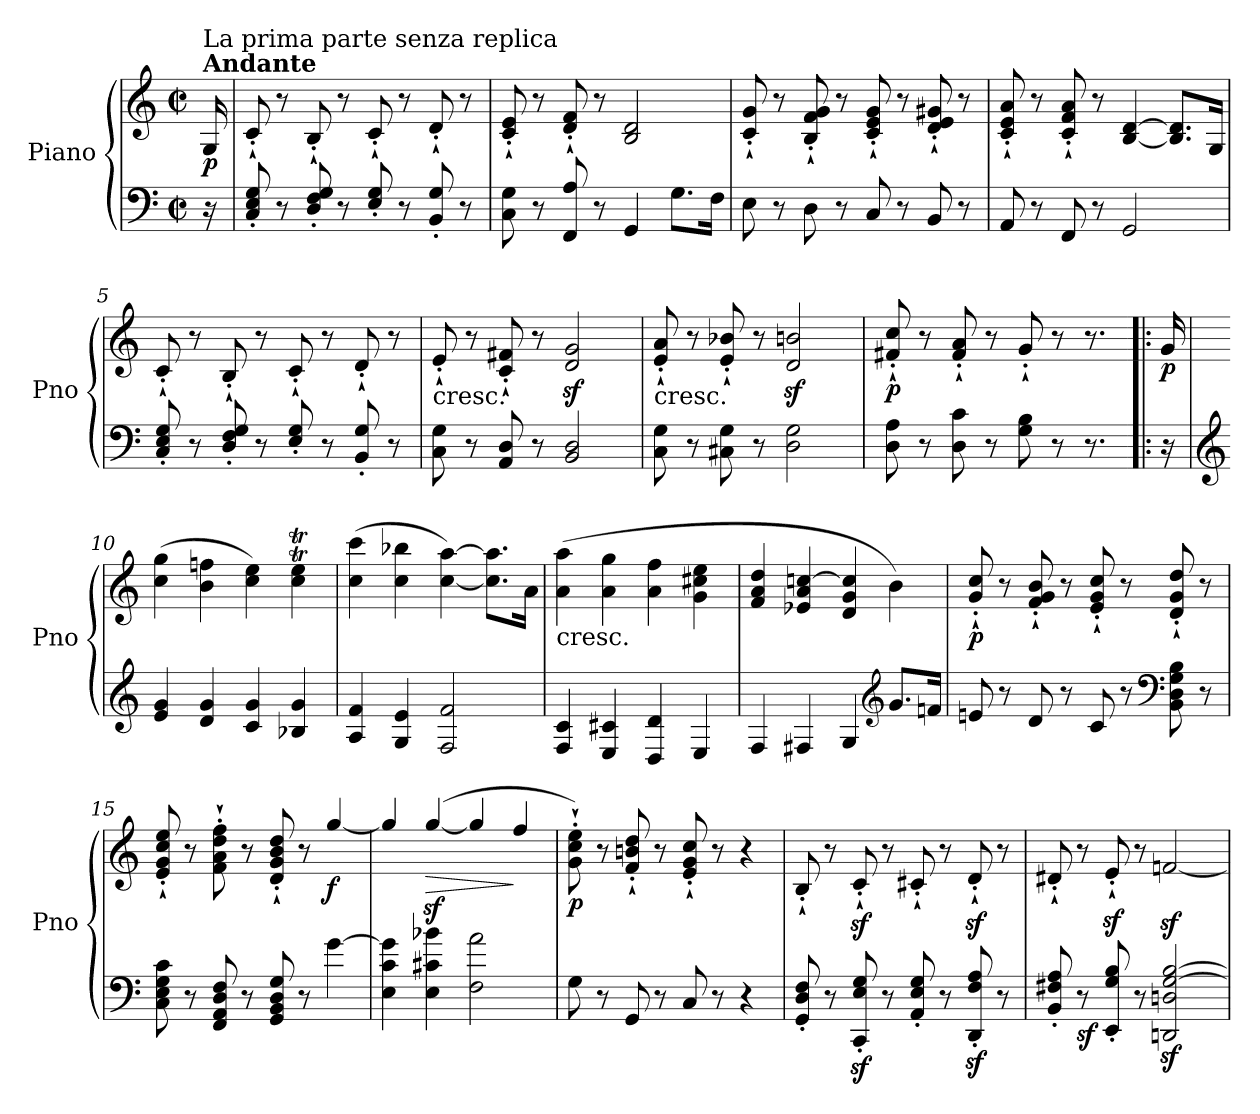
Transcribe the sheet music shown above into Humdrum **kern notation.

**kern	**kern	**dynam
*part1	*part1	*part1
*staff2	*staff1	*staff1/2
*I"Piano	*	*
*I'Pno	*	*
*clefF4	*clefG2	*
*k[]	*k[]	*
*M2/2	*M2/2	*
*met(c|)	*met(c|)	*
=	=	=
!	!LO:TX:a:B:t=Andante	!
!	!LO:TX:a:t=La prima parte senza replica	!
!	!	!LO:DY:b
16r	16G/	p
=1	=1	=1
8C/' 8E/' 8G/'	8c'`/	.
8r	8r	.
8D/' 8F/' 8G/'	8B'`/	.
8r	8r	.
8E/' 8G/'	8c'`/	.
8r	8r	.
8BB/' 8G/'	8d'`/	.
8r	8r	.
=2	=2	=2
8C\ 8G\	8c/'` 8e/'`	.
8r	8r	.
8FF/ 8A/	8d/'` 8f/'`	.
8r	8r	.
4GG/	2B/ 2d/	.
8.G\L	.	.
16F\Jk	.	.
=3	=3	=3
8E\	8c/'` 8g/'`	.
8r	8r	.
8D\	8B/'` 8f/'` 8g/'`	.
8r	8r	.
8C/	8c/'` 8e/'` 8g/'`	.
8r	8r	.
8BB/	8d/'` 8e/'` 8g#X/'`	.
8r	8r	.
=4	=4	=4
8AA/	8c/'` 8e/'` 8a/'`	.
8r	8r	.
8FF/	8c/'` 8f/'` 8a/'`	.
8r	8r	.
2GG/	[4B/ [4d/	.
.	8.B/] 8.d/]L	.
.	16G/Jk	.
!!LO:LB:g=z
=5	=5	=5
8C/' 8E/' 8G/'	8c'`/	.
8r	8r	.
8D/' 8F/' 8G/'	8B'`/	.
8r	8r	.
8E/' 8G/'	8c'`/	.
8r	8r	.
8BB/' 8G/'	8d'`/	.
8r	8r	.
=6	=6	=6
!	!LO:TX:b:t=cresc.	!
8C\ 8G\	8e'`/	.
8r	8r	.
8AA/ 8D/	8c/'` 8f#X/'`	.
8r	8r	.
2BB/ 2D/	2d/z< 2g/z<	.
=7	=7	=7
!	!LO:TX:b:t=cresc.	!
8C\ 8G\	8e/'` 8a/'`	.
8r	8r	.
8C#X\ 8G\	8e/'` 8b-X/'`	.
8r	8r	.
2D\ 2G\	2d/z< 2bn/z<	.
=8	=8	=8
!	!	!LO:DY:b
8D\ 8A\	8f#X/'` 8cc/'`	p
8r	8r	.
8D\ 8c\	8f#/'` 8a/'`	.
8r	8r	.
8G\ 8B\	8g'`/	.
8r	8r	.
8.r	8.r	.
=9!|:	=9!|:	=9!|:
!	!	!LO:DY:b
16r	16g/	p
=10	=10	=10
*clefG2	*	*
4e/ 4g/	(>4cc\ 4gg\	.
4d/ 4g/	4b\ 4ffn\	.
4c/ 4g/	4cc\ 4ee\)	.
4B-X/ 4g/	4cc\T 4ee\T	.
!!LO:LB:g=z
=11	=11	=11
4A/ 4f/	(>4cc\ 4ccc\	.
4G/ 4e/	4cc\ 4bb-X\	.
2F/ 2f/	[4cc\ [4aa\)	.
.	8.cc\] 8.aa\]L	.
.	16a\Jk	.
=12	=12	=12
!	!LO:TX:b:t=cresc.	!
4F/ 4c/	(>4a\ 4aa\	.
4E/ 4c#X/	4a\ 4gg\	.
4D/ 4d/	4a\ 4ff\	.
4E/	4g\ 4cc#X\ 4ee\	.
=13	=13	=13
4F/	4f/ 4a/ 4dd/	.
4F#X/	4e-X/ 4a/ [4ccn/	.
4G/	4d/ 4g/ 4cc/]	.
*clefG2	*	*
8.g/L	4b\)	.
16fn/Jk	.	.
=14	=14	=14
!	!	!LO:DY:b
8en/	8g/'` 8cc/'`	p
8r	8r	.
8d/	8f/'` 8g/'` 8b/'`	.
8r	8r	.
8c/	8e/'` 8g/'` 8cc/'`	.
8r	8r	.
*clefF4	*	*
8BB\ 8D\ 8G\ 8B\	8d/'` 8g/'` 8dd/'`	.
8r	8r	.
=15	=15	=15
8C\ 8E\ 8G\ 8c\	8e/'` 8g/'` 8cc/'` 8ee/'`	.
8r	8r	.
8FF/ 8AA/ 8D/ 8F/	8f\'` 8a\'` 8dd\'` 8ff\'`	.
8r	8r	.
8GG/ 8BB/ 8D/ 8G/	8d/'` 8g/'` 8b/'` 8dd/'`	.
8r	8r	.
!	!	!LO:DY:b
[4g\	[4gg/	f
!!LO:LB:g=z
=16	=16	=16
4E\ 4c\ 4g\]	4gg/]	.
!	!	!LO:HP:b
4E\ 4c#X\ 4b-X\	(<[4ggz</	>
2F\ 2a\	4gg/]	.
.	4ff/	]
=17	=17	=17
!	!	!LO:DY:b
8G\	8g\'` 8cc\'` 8ee\'`)	p
8r	8r	.
8GG/	8f/'` 8bn/'` 8dd/'`	.
8r	8r	.
8C/	8e/'` 8g/'` 8cc/'`	.
8r	8r	.
4r	4r	.
=18	=18	=18
8GG/' 8D/' 8F/'	8B'`/	.
8r	8r	.
8CC/z<' 8E/z<' 8G/z<'	8cz>'`/	.
8r	8r	.
8AA/' 8E/' 8G/'	8c#X'`/	.
8r	8r	.
8DD/z<' 8F/z<' 8A/z<'	8dz>'`/	.
8r	8r	.
=19	=19	=19
8BB/' 8F#X/' 8A/'	8d#X'`/	.
!	!	!LO:DY:b=2
8r	8r	sf
8EE/' 8G/' 8B/'	8ez>'`/	.
8r	8r	.
2DDn/z< 2Dn/z< [2G/z< [2B/z<	[2fnz>/	.
=	=	=
*-	*-	*-
